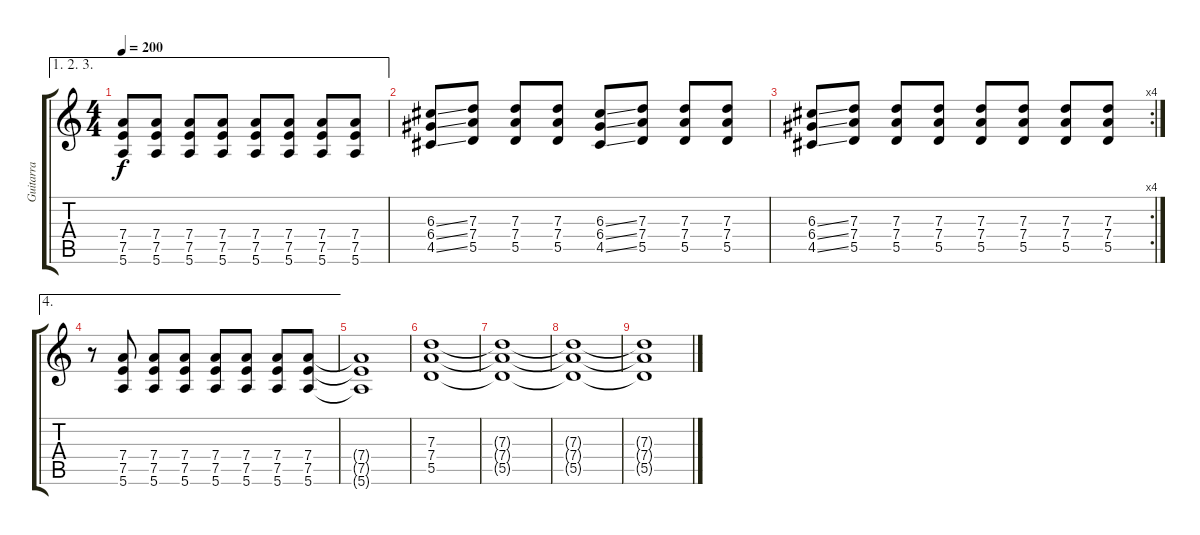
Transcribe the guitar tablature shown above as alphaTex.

\track ("Guitarra" "Guitarra") {instrument distortionguitar}
\staff {score tabs}
\tuning (E4 B3 G3 D3 A2 E2) {hide}
\ae (1 2 3)
\ts (4 4)
\tempo 200
\clef g2
\ks c
(7.4{t} 7.5{t} 5.6{t}).8{dy f} (7.4 7.5 5.6).8 (7.4 7.5 5.6).8 (7.4 7.5 5.6).8 (7.4 7.5 5.6).8 (7.4 7.5 5.6).8 (7.4 7.5 5.6).8 (7.4 7.5 5.6).8 |
(6.3{ss} 6.4{ss} 4.5{ss}).8 (7.3 7.4 5.5).8 (7.3 7.4 5.5).8 (7.3 7.4 5.5).8 (6.3{ss} 6.4{ss} 4.5{ss}).8 (7.3 7.4 5.5).8 (7.3 7.4 5.5).8 (7.3 7.4 5.5).8 |
\rc 4
(6.3{ss} 6.4{ss} 4.5{ss}).8 (7.3 7.4 5.5).8 (7.3 7.4 5.5).8 (7.3 7.4 5.5).8 (7.3 7.4 5.5).8 (7.3 7.4 5.5).8 (7.3 7.4 5.5).8 (7.3 7.4 5.5).8 |
\ae 4
r.8 (7.4 7.5 5.6).8 (7.4 7.5 5.6).8 (7.4 7.5 5.6).8 (7.4 7.5 5.6).8 (7.4 7.5 5.6).8 (7.4 7.5 5.6).8 (7.4 7.5 5.6).8 |
(7.4{t} 7.5{t} 5.6{t}).1 |
(7.3 7.4 5.5).1{volume 10} |
(7.3{t} 7.4{t} 5.5{t}).1{volume 7} |
(7.3{t} 7.4{t} 5.5{t}).1{volume 4} |
(7.3{t} 7.4{t} 5.5{t}).1{volume 0}
